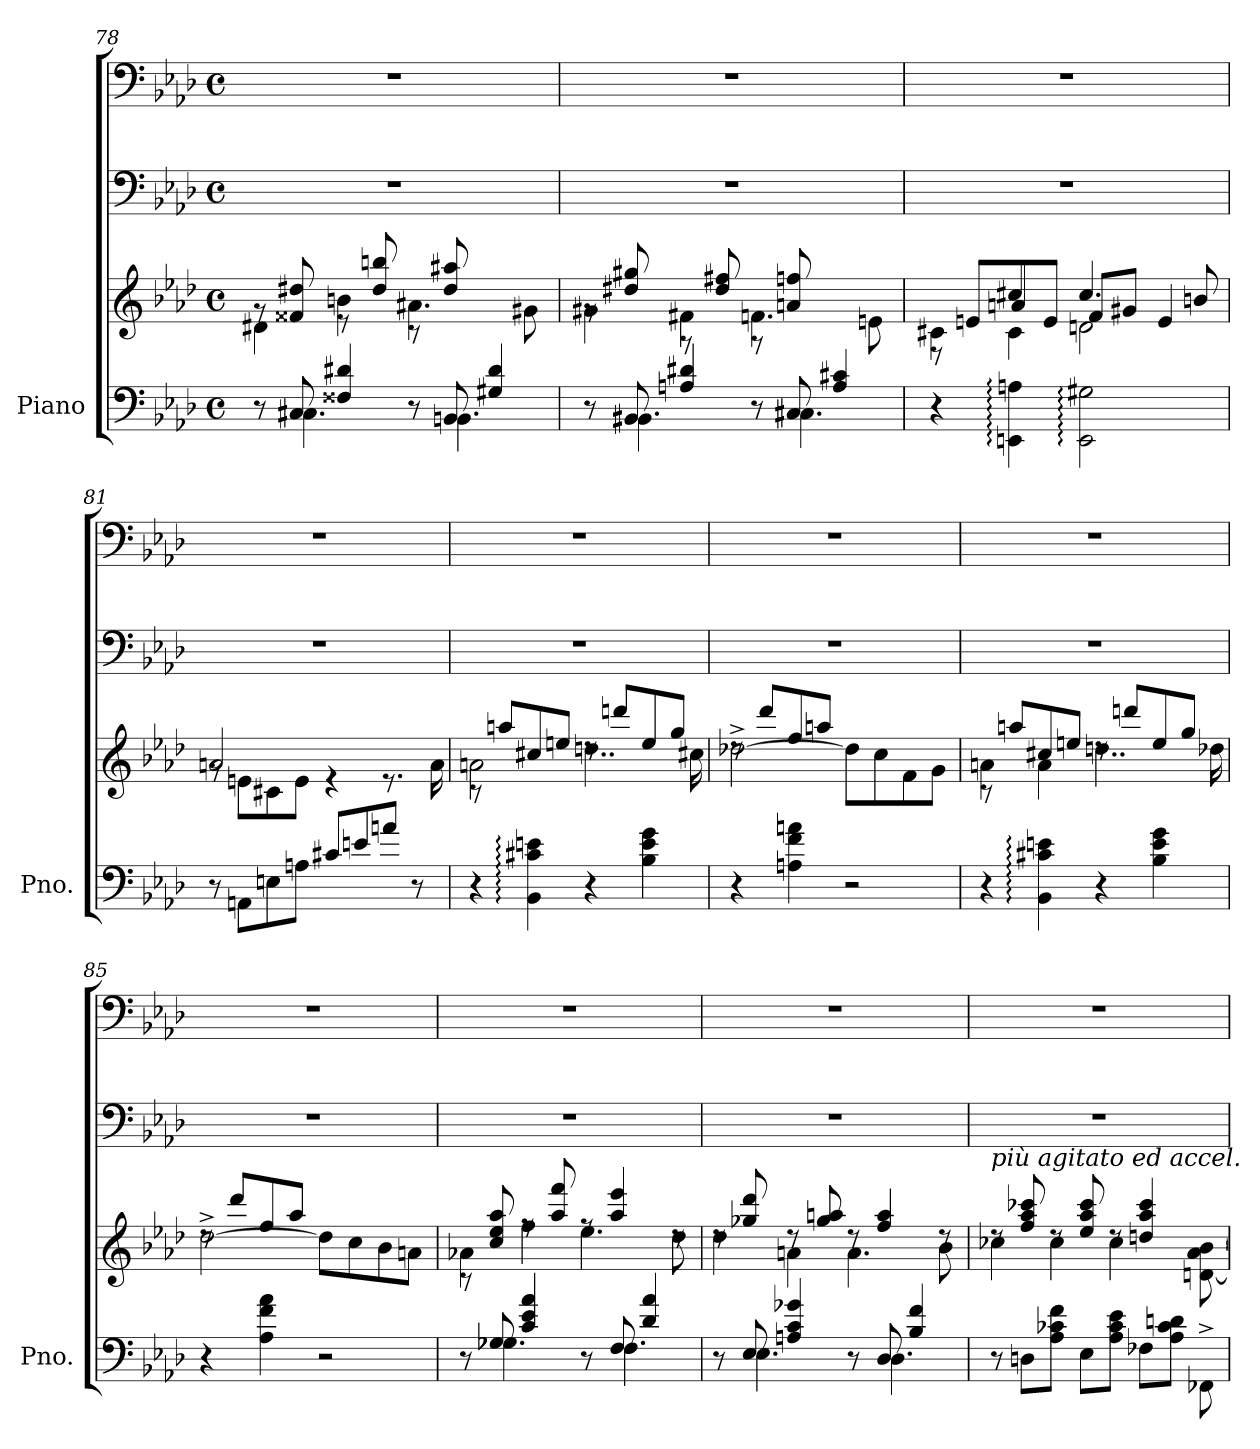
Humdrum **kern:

**kern	**kern	**kern	**kern
*part1	*part1	*part1	*part1
*staff4	*staff3	*staff2	*staff1
*I"Piano	*	*	*
*I'Pno.	*	*	*
!!LO:PB:g=z
*clefF4	*clefG2	*clefF4	*clefF4
*k[b-e-a-d-]	*k[b-e-a-d-]	*k[b-e-a-d-]	*k[b-e-a-d-]
*M4/4	*M4/4	*M4/4	*M4/4
*met(c)	*met(c)	*met(c)	*met(c)
=78	=78	=78	=78
*^	*^	*	*
8r	8ryy	4d#X\	8rg	1r	1r
!	!LO:N:head=solid	!	!	!	!
8C#X/	4.C#\	.	8f##X/ 8dd#X/	.	.
4F##X/ 4d#X/	.	4bn\	8r	.	.
.	.	.	8dd#/ 8bbn/	.	.
8r	8ryy	4.a#X\	8r	.	.
!	!LO:N:head=solid	!	!	!	!
8BBn/	4.BB\	.	8dd#/ 8aa#X/	.	.
4G#X/ 4d#/	.	.	4ryy	.	.
.	.	8g#X\	.	.	.
=79	=79	=79	=79	=79	=79
8r	8ryy	4g#X\	8rg	1r	1r
!	!LO:N:head=solid	!	!	!	!
8BB#X/	4.BB#\	.	8dd#X/ 8gg#X/	.	.
4An/ 4d#X/	.	4f#X\	8r	.	.
.	.	.	8dd#/ 8ff#X/	.	.
8r	8ryy	4.fn\	8r	.	.
!	!LO:N:head=solid	!	!	!	!
8C#X/	4.C#\	.	8an/ 8ffn/	.	.
4A/ 4c#X/	.	.	4ryy	.	.
.	.	8en\	.	.	.
*v	*v	*	*	*	*
*	*v	*v	*	*
=80	=80	=80	=80
*	*	*	*MM65
*	*^	*	*
*	*	*^	*	*
4r	4c#X\	4ryy	8r	1r	1r
.	.	.	8en/L	.	.
4EEn\: 4An\:	4c#\	4cc#X/	8an/	.	.
.	.	.	8e/J	.	.
2EE\: 2G#X\:	2dn\	4.cc#/	8f/L	.	.
.	.	.	8g#X/J	.	.
.	.	.	4e/	.	.
.	.	8bn/	.	.	.
*	*v	*v	*v	*	*
=81	=81	=81	=81
*	*	*	*MM65
*	*^	*	*
8r	8rg	2an/	1r	1r
8AAn\L	8en\L	.	.	.
8En\	8c#X\	.	.	.
8An\J	8e\J	.	.	.
8c#X/L	2ryy	4re	.	.
8en/	.	.	.	.
8an/J	.	8.re	.	.
8r	.	.	.	.
.	.	16a\	.	.
!!LO:LB:g=z
=82	=82	=82	=82	=82
4r	2an\	8r	1r	1r
.	.	8aan/L	.	.
4BB-\: 4c#X\: 4en\:	.	8cc#X/	.	.
.	.	8een/J	.	.
4r	4..ddn\	8rdd	.	.
.	.	8dddn/L	.	.
4B-\ 4e\ 4g\	.	8ee/	.	.
.	.	8gg/J	.	.
.	16cc#X\	.	.	.
=83	=83	=83	=83	=83
4r	[2dd-X^\	8rdd	1r	1r
.	.	8ddd-/L	.	.
4An\ 4f\ 4an\	.	8ff/	.	.
.	.	8aan/J	.	.
2r	8dd-\L]	2ryy	.	.
.	8cc\	.	.	.
.	8f\	.	.	.
.	8g\J	.	.	.
=84	=84	=84	=84	=84
4r	4an\	8r	1r	1r
.	.	8aan/L	.	.
4BB-\: 4c#X\: 4en\:	4a\	8cc#X/	.	.
.	.	8een/J	.	.
4r	4..ddn\	8rdd	.	.
.	.	8dddn/L	.	.
4B-\ 4e\ 4g\	.	8ee/	.	.
.	.	8gg/J	.	.
.	16dd-X\	.	.	.
=85	=85	=85	=85	=85
4r	[2dd-^\	8rdd	1r	1r
.	.	8ddd-/L	.	.
4A-\ 4f\ 4a-\	.	8ff/	.	.
.	.	8aa-/J	.	.
2r	8dd-\L]	2ryy	.	.
.	8cc\	.	.	.
.	8b-\	.	.	.
.	8an\J	.	.	.
!!LO:LB:g=z
=86	=86	=86	=86	=86
*^	*	*	*	*
8r	8ryy	4a-X\	8r	1r	1r
!	!LO:N:head=solid	!	!	!	!
8G-X/	4.G-\	.	8cc/ 8ee-/ 8aa-/	.	.
4c/ 4e-/ 4a-/	.	4ff\	8rff	.	.
.	.	.	8aa-/ 8fff/	.	.
8r	8ryy	4.ee-\	8rff	.	.
!	!LO:N:head=solid	!	!	!	!
8F/	4.F\	.	4aa-/ 4eee-/	.	.
4d-/ 4a-/	.	.	.	.	.
.	.	8dd-\	8rdd	.	.
=87	=87	=87	=87	=87	=87
8r	8ryy	4dd-\	8rdd	1r	1r
!	!LO:N:head=solid	!	!	!	!
8E-/	4.E-\	.	8gg-X/ 8ddd-/	.	.
4An/ 4c/ 4g-X/	.	4an\	8rdd	.	.
.	.	.	8gg-/ 8aan/	.	.
8r	8ryy	4.a\	8rdd	.	.
!	!LO:N:head=solid	!	!	!	!
8D-/	4.D-\	.	4ff/ 4aa/	.	.
4B-/ 4f/	.	.	.	.	.
.	.	8b-\	8rdd	.	.
*v	*v	*	*	*	*
=88	=88	=88	=88	=88
!	!LO:TX:a:i:t=più agitato ed accel.	!	!	!
8r	4cc-X\	8rdd	1r	1r
8Dn\L	.	8ff/ 8aa-/ 8ccc-X/	.	.
8A-\ 8c-X\ 8f\J	4cc-\	8rdd	.	.
8E-\L	.	8ee-/ 8aa-/ 8ccc-/	.	.
8A-\ 8c-\ 8e-\J	4cc-\	8rdd	.	.
8F-X\L	.	4ddn/ 4aa-/ 4ccc-/	.	.
8A-\ 8c-\ 8dn\J	4ryy	.	.	.
8FF-X^\L	.	[8dn\ [8a-\ [8b-\L	.	.
*	*v	*v	*	*
=	=	=	=
*-	*-	*-	*-
